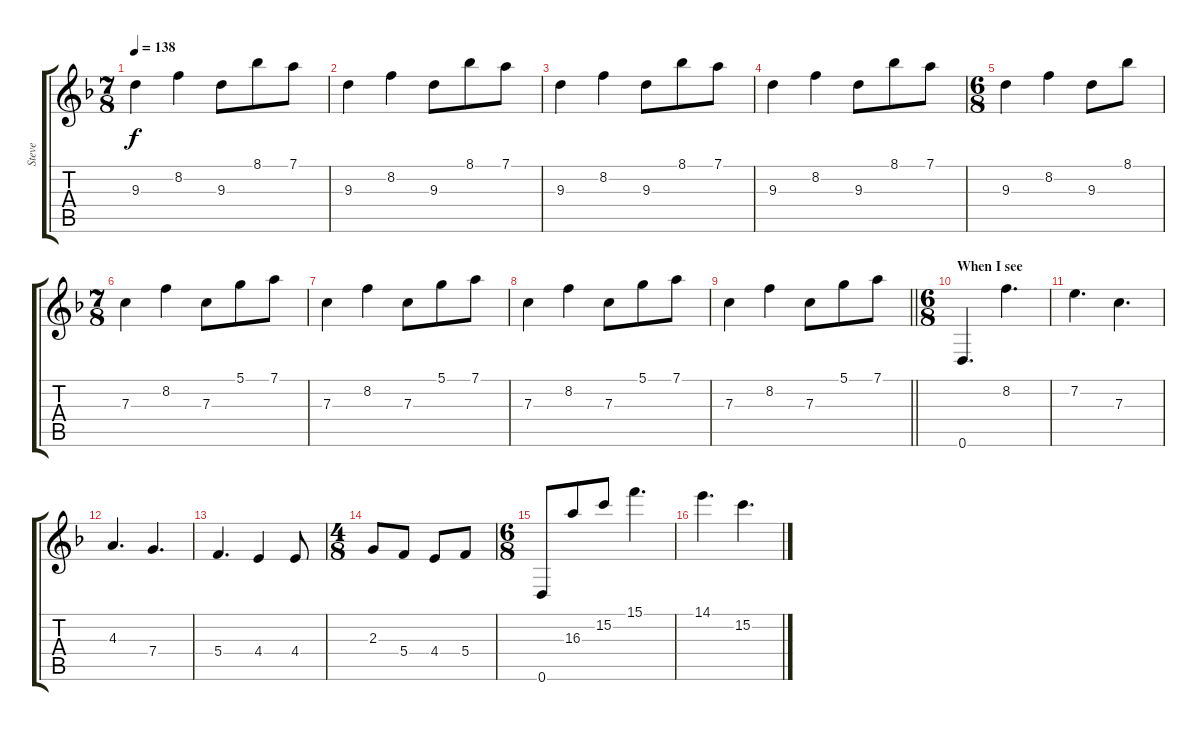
\track ("Steve" "Steve") {instrument overdrivenguitar}
\staff {score tabs}
\tuning (D4 A3 F3 C3 G2 D2) {hide}
\ts (7 8)
\tempo 138
\clef g2
\ks f
9.3.4{dy f} 8.2.4 9.3.8 8.1.8 7.1.8 |
9.3.4 8.2.4 9.3.8 8.1.8 7.1.8 |
9.3.4 8.2.4 9.3.8 8.1.8 7.1.8 |
9.3.4 8.2.4 9.3.8 8.1.8 7.1.8 |
\ts (6 8)
9.3.4 8.2.4 9.3.8 8.1.8 |
\ts (7 8)
7.3.4 8.2.4 7.3.8 5.1.8 7.1.8 |
7.3.4 8.2.4 7.3.8 5.1.8 7.1.8 |
7.3.4 8.2.4 7.3.8 5.1.8 7.1.8 |
\barLineRight lightlight
7.3.4 8.2.4 7.3.8 5.1.8 7.1.8 |
\ts (6 8)
\section ("" "When I see")
0.6.4{d} 8.2.4{d} |
7.2.4{d} 7.3.4{d} |
4.3.4{d} 7.4.4{d} |
5.4.4{d} 4.4.4 4.4.8 |
\ts (4 8)
2.3.8 5.4.8 4.4.8 5.4.8 |
\ts (6 8)
0.6.8 16.3.8 15.2.8 15.1.4{d} |
14.1.4{d} 15.2.4{d}
